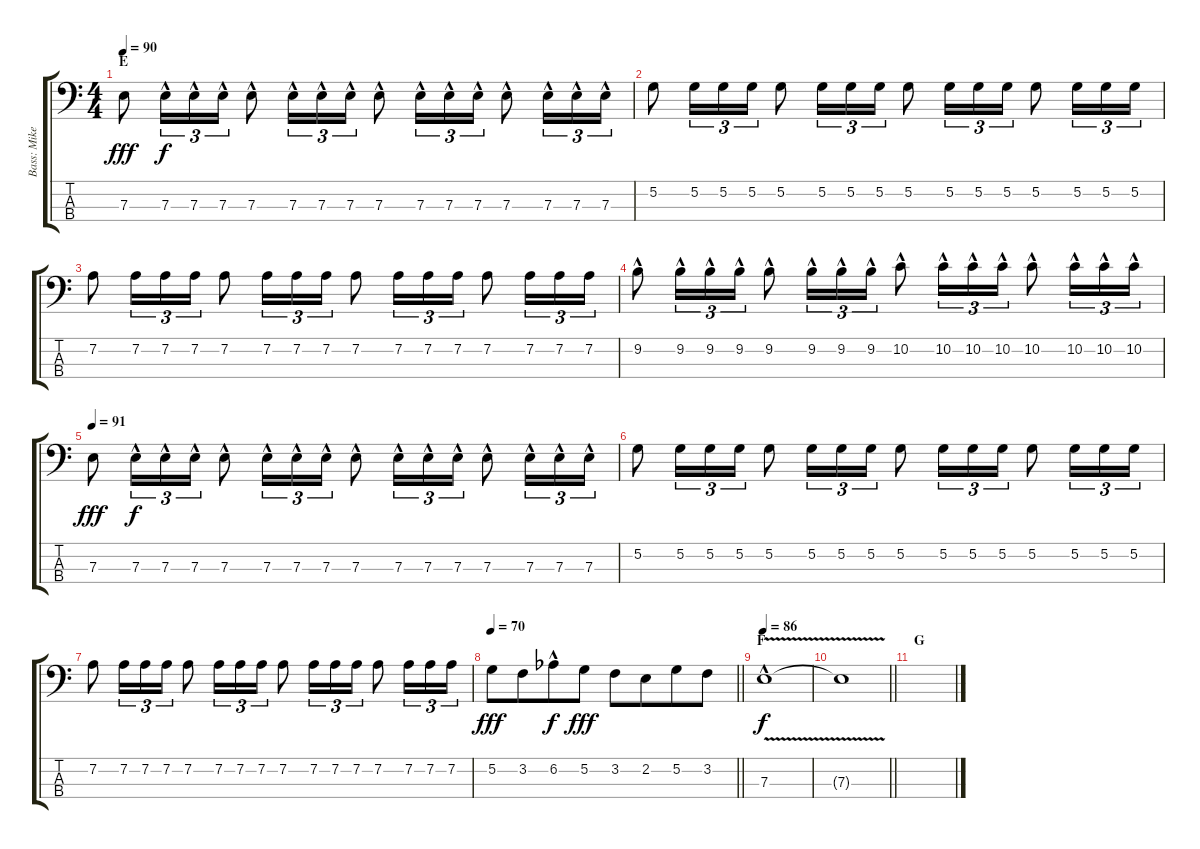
\track ("Bass: Mike" "Bass: Mike") {instrument electricbassfinger}
\staff {score tabs}
\tuning (G2 D2 A1 E1) {hide}
\ts (4 4)
\section ("" "E")
\tempo 90
\clef f4
\ks c
7.3.8{dy fff} 7.3{hac}.16{tu (3 2) dy f} 7.3{hac}.16{tu (3 2)} 7.3{hac}.16{tu (3 2)} 7.3{hac}.8 7.3{hac}.16{tu (3 2)} 7.3{hac}.16{tu (3 2)} 7.3{hac}.16{tu (3 2)} 7.3{hac}.8 7.3{hac}.16{tu (3 2)} 7.3{hac}.16{tu (3 2)} 7.3{hac}.16{tu (3 2)} 7.3{hac}.8 7.3{hac}.16{tu (3 2)} 7.3{hac}.16{tu (3 2)} 7.3{hac}.16{tu (3 2)} |
5.2.8 5.2.16{tu (3 2)} 5.2.16{tu (3 2)} 5.2.16{tu (3 2)} 5.2.8 5.2.16{tu (3 2)} 5.2.16{tu (3 2)} 5.2.16{tu (3 2)} 5.2.8 5.2.16{tu (3 2)} 5.2.16{tu (3 2)} 5.2.16{tu (3 2)} 5.2.8 5.2.16{tu (3 2)} 5.2.16{tu (3 2)} 5.2.16{tu (3 2)} |
7.2.8 7.2.16{tu (3 2)} 7.2.16{tu (3 2)} 7.2.16{tu (3 2)} 7.2.8 7.2.16{tu (3 2)} 7.2.16{tu (3 2)} 7.2.16{tu (3 2)} 7.2.8 7.2.16{tu (3 2)} 7.2.16{tu (3 2)} 7.2.16{tu (3 2)} 7.2.8 7.2.16{tu (3 2)} 7.2.16{tu (3 2)} 7.2.16{tu (3 2)} |
9.2{hac}.8 9.2{hac}.16{tu (3 2)} 9.2{hac}.16{tu (3 2)} 9.2{hac}.16{tu (3 2)} 9.2{hac}.8 9.2{hac}.16{tu (3 2)} 9.2{hac}.16{tu (3 2)} 9.2{hac}.16{tu (3 2)} 10.2{hac}.8 10.2{hac}.16{tu (3 2)} 10.2{hac}.16{tu (3 2)} 10.2{hac}.16{tu (3 2)} 10.2{hac}.8 10.2{hac}.16{tu (3 2)} 10.2{hac}.16{tu (3 2)} 10.2{hac}.16{tu (3 2)} |
\tempo 91
7.3.8{dy fff} 7.3{hac}.16{tu (3 2) dy f} 7.3{hac}.16{tu (3 2)} 7.3{hac}.16{tu (3 2)} 7.3{hac}.8 7.3{hac}.16{tu (3 2)} 7.3{hac}.16{tu (3 2)} 7.3{hac}.16{tu (3 2)} 7.3{hac}.8 7.3{hac}.16{tu (3 2)} 7.3{hac}.16{tu (3 2)} 7.3{hac}.16{tu (3 2)} 7.3{hac}.8 7.3{hac}.16{tu (3 2)} 7.3{hac}.16{tu (3 2)} 7.3{hac}.16{tu (3 2)} |
5.2.8 5.2.16{tu (3 2)} 5.2.16{tu (3 2)} 5.2.16{tu (3 2)} 5.2.8 5.2.16{tu (3 2)} 5.2.16{tu (3 2)} 5.2.16{tu (3 2)} 5.2.8 5.2.16{tu (3 2)} 5.2.16{tu (3 2)} 5.2.16{tu (3 2)} 5.2.8 5.2.16{tu (3 2)} 5.2.16{tu (3 2)} 5.2.16{tu (3 2)} |
7.2.8 7.2.16{tu (3 2)} 7.2.16{tu (3 2)} 7.2.16{tu (3 2)} 7.2.8 7.2.16{tu (3 2)} 7.2.16{tu (3 2)} 7.2.16{tu (3 2)} 7.2.8 7.2.16{tu (3 2)} 7.2.16{tu (3 2)} 7.2.16{tu (3 2)} 7.2.8 7.2.16{tu (3 2)} 7.2.16{tu (3 2)} 7.2.16{tu (3 2)} |
\tempo 70
\barLineRight lightlight
5.2.8{dy fff} 3.2.8{beam merge} 6.2{hac acc b}.8{dy f} 5.2.8{dy fff} 3.2.8 2.2.8{beam merge} 5.2.8 3.2.8 |
\section ("" "F")
\tempo 86
7.3{v hac}.1{dy f} |
\barLineRight lightlight
7.3{t}.1 |
\section ("" "G")
